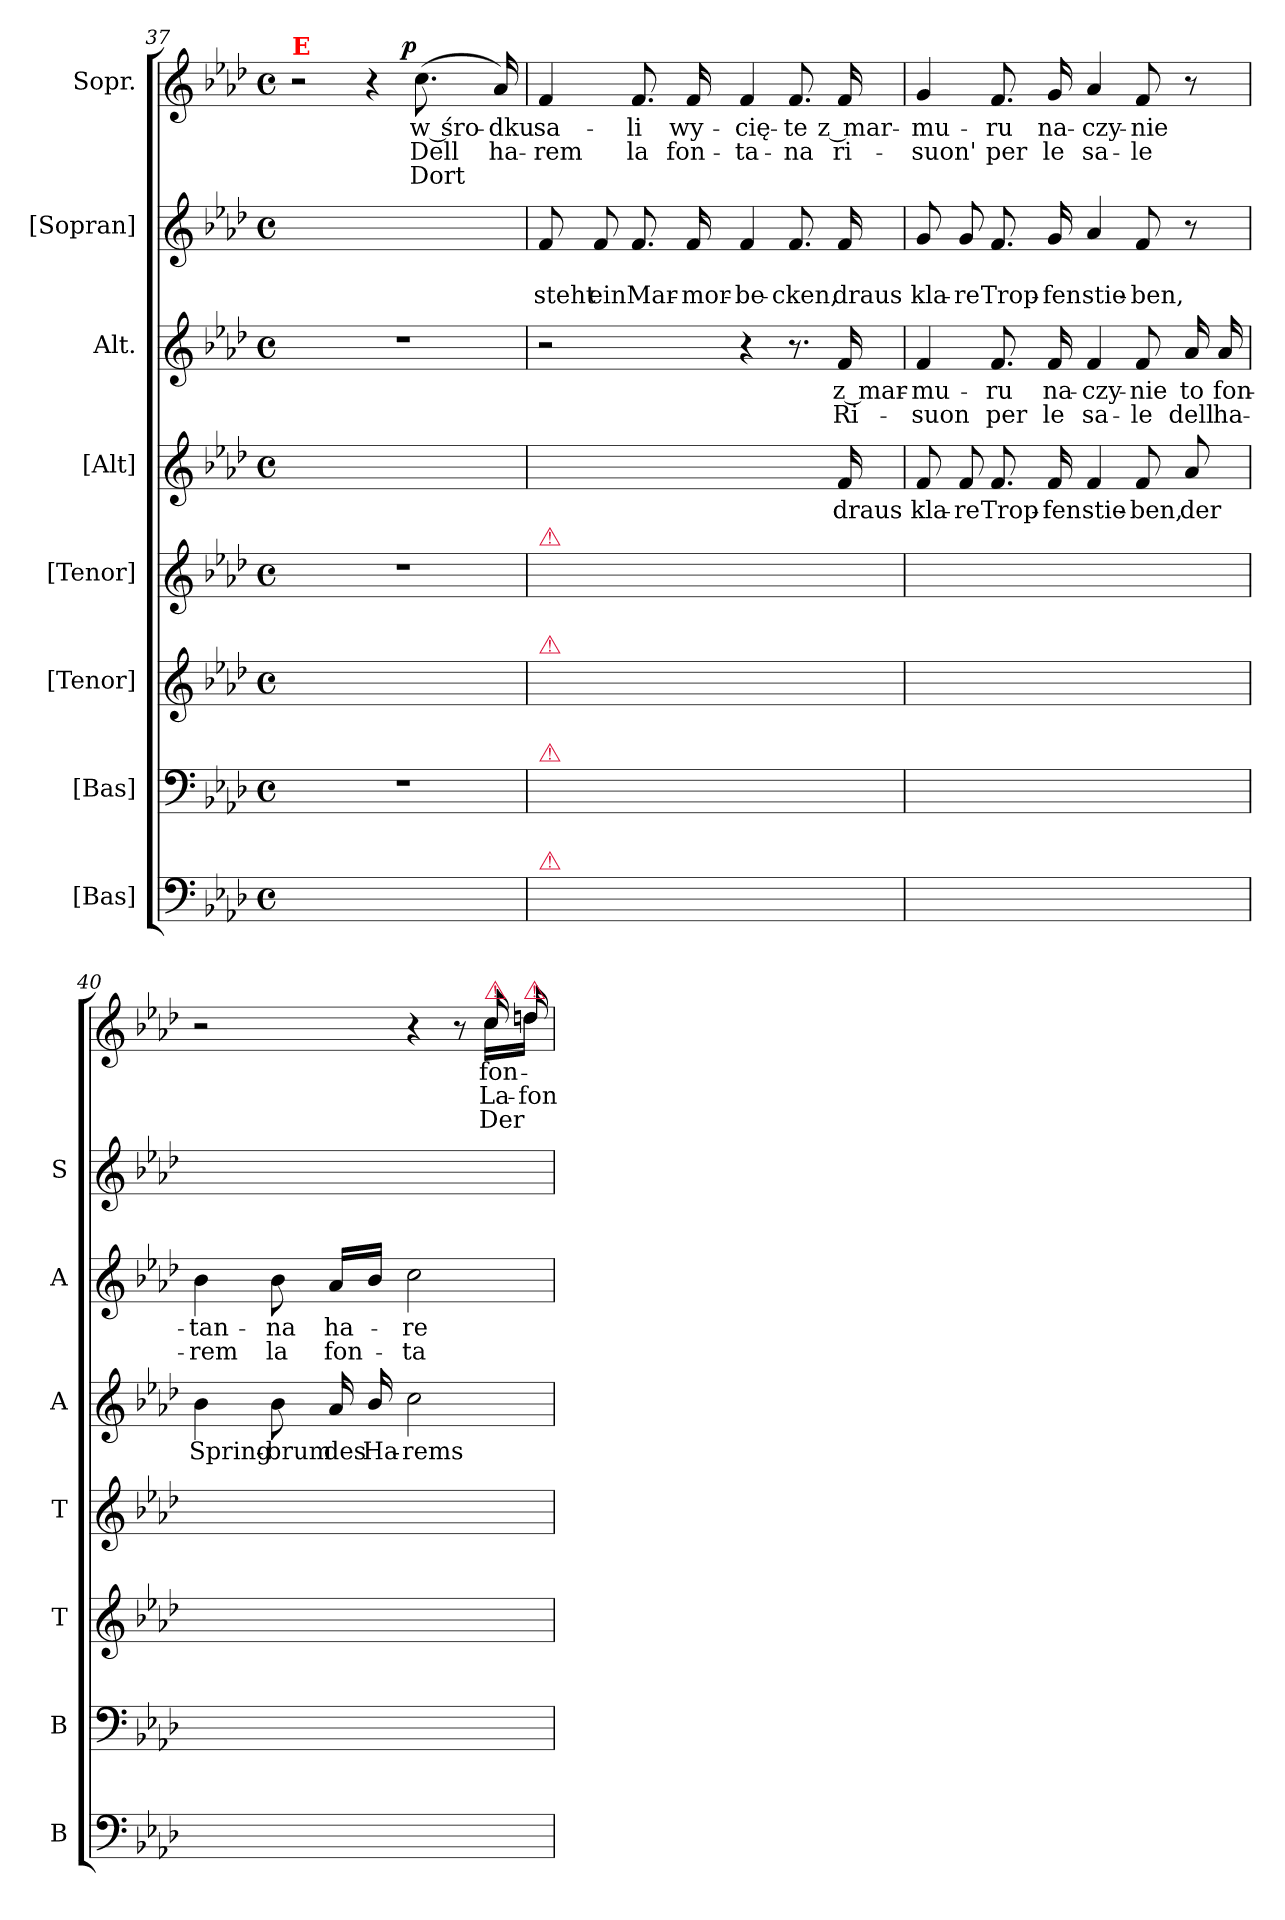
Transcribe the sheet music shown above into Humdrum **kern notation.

**kern	**kern	**kern	**kern	**kern	**text	**kern	**text	**text	**kern	**text	**text	**kern	**text	**text	**text	**dynam
*part8	*part7	*part6	*part5	*part4	*part4	*part3	*part3	*part3	*part2	*part2	*part2	*part1	*part1	*part1	*part1	*part1
*staff8	*staff7	*staff6	*staff5	*staff4	*staff4	*staff3	*staff3	*staff3	*staff2	*staff2	*staff2	*staff1	*staff1	*staff1	*staff1	*staff1
*I"[Bas]	*I"[Bas]	*I"[Tenor]	*I"[Tenor]	*I"[Alt]	*	*I"Alt.	*	*	*I"[Sopran]	*	*	*I"Sopr.	*	*	*	*
*I'B	*I'B	*I'T	*I'T	*I'A	*	*I'A	*	*	*I'S	*	*	*	*	*	*	*
*clefF4	*clefF4	*clefG2	*clefG2	*clefG2	*	*clefG2	*	*	*clefG2	*	*	*clefG2	*	*	*	*
*	*	*ITrd8c12	*ITrd8c12	*	*	*	*	*	*	*	*	*	*	*	*	*
*k[b-e-a-d-]	*k[b-e-a-d-]	*k[b-e-a-d-]	*k[b-e-a-d-]	*k[b-e-a-d-]	*	*k[b-e-a-d-]	*	*	*k[b-e-a-d-]	*	*	*k[b-e-a-d-]	*	*	*	*
*f:	*f:	*f:	*f:	*f:	*	*f:	*	*	*f:	*	*	*f:	*	*	*	*
*M4/4	*M4/4	*M4/4	*M4/4	*M4/4	*	*M4/4	*	*	*M4/4	*	*	*M4/4	*	*	*	*
*met(c)	*met(c)	*met(c)	*met(c)	*met(c)	*	*met(c)	*	*	*met(c)	*	*	*met(c)	*	*	*	*
=37	=37	=37	=37	=37	=37	=37	=37	=37	=37	=37	=37	=37	=37	=37	=37	=37
!	!	!	!	!	!	!	!	!	!	!	!	!LO:TX:a:B:color=red:t=E	!	!	!	!
1ryy	1r	1ryy	1r	1ryy	.	1r	.	.	1ryy	.	.	2r	.	.	.	.
.	.	.	.	.	.	.	.	.	.	.	.	4r	.	.	.	.
!	!	!	!	!	!	!	!	!	!	!	!	!	!	!LO:LY:color=red	!LO:LY:color=darkblue	!LO:DY:a:rj
.	.	.	.	.	.	.	.	.	.	.	.	(8.cc\	w śro-	Dell	Dort	p
!	!	!	!	!	!	!	!	!	!	!	!	!	!	!LO:LY:color=red	!	!
.	.	.	.	.	.	.	.	.	.	.	.	16a-/)	-dku	ha-	.	.
=38	=38	=38	=38	=38	=38	=38	=38	=38	=38	=38	=38	=38	=38	=38	=38	=38
!	!	!	!LO:TX:a:color=crimson:t=⚠	!	!	!	!	!	!	!	!	!	!	!	!	!
!	!	!LO:TX:a:color=crimson:t=⚠	!	!	!	!	!	!	!	!	!	!	!	!	!	!
!	!LO:TX:a:color=crimson:t=⚠	!	!	!	!	!	!	!	!	!	!	!	!	!	!	!
!LO:TX:a:color=crimson:t=⚠	!	!	!	!	!	!	!	!	!	!	!	!	!	!	!	!
!	!	!	!	!	!	!	!	!	!	!	!LO:LY:color=darkblue	!	!	!LO:LY:color=red	!	!
1ryy	1ryy	1ryy	1ryy	2ryy	.	2r	.	.	8f/	.	steht	4f/	sa-	-rem	.	.
!	!	!	!	!	!	!	!	!	!	!	!LO:LY:color=darkblue	!	!	!	!	!
.	.	.	.	.	.	.	.	.	8f/	.	ein	.	.	.	.	.
!	!	!	!	!	!	!	!	!	!	!	!LO:LY:color=darkblue	!	!	!LO:LY:color=red	!	!
.	.	.	.	.	.	.	.	.	8.f/	.	Mar-	8.f/	-li	la	.	.
!	!	!	!	!	!	!	!	!	!	!	!LO:LY:color=darkblue	!	!	!LO:LY:color=red	!	!
.	.	.	.	.	.	.	.	.	16f/	.	-mor-	16f/	wy-	fon-	.	.
!	!	!	!	!	!	!	!	!	!	!	!LO:LY:color=darkblue	!	!	!LO:LY:color=red	!	!
.	.	.	.	4ryy	.	4r	.	.	4f/	.	-be-	4f/	-cię-	-ta-	.	.
!	!	!	!	!	!	!	!	!	!	!	!LO:LY:color=darkblue	!	!	!LO:LY:color=red	!	!
.	.	.	.	8.ryy	.	8.r	.	.	8.f/	.	-cken,	8.f/	-te	-na	.	.
!	!	!	!	!	!LO:LY:color=darkblue	!	!	!LO:LY:color=red	!	!	!LO:LY:color=darkblue	!	!	!LO:LY:color=red	!	!
.	.	.	.	16f/	draus	16f/	z mar-	Ri-	16f/	.	draus	16f/	z mar-	ri-	.	.
=39	=39	=39	=39	=39	=39	=39	=39	=39	=39	=39	=39	=39	=39	=39	=39	=39
!	!	!	!	!	!LO:LY:color=darkblue	!	!	!LO:LY:color=red	!	!	!LO:LY:color=darkblue	!	!	!LO:LY:color=red	!	!
1ryy	1ryy	1ryy	1ryy	8f/	kla-	4f/	-mu-	-suon	8g/	.	kla-	4g/	-mu-	-suon'	.	.
!	!	!	!	!	!LO:LY:color=darkblue	!	!	!	!	!	!LO:LY:color=darkblue	!	!	!	!	!
.	.	.	.	8f/	-re	.	.	.	8g/	.	-re	.	.	.	.	.
!	!	!	!	!	!LO:LY:color=darkblue	!	!	!LO:LY:color=red	!	!	!LO:LY:color=darkblue	!	!	!LO:LY:color=red	!	!
.	.	.	.	8.f/	Trop-	8.f/	-ru	per	8.f/	.	Trop-	8.f/	-ru	per	.	.
!	!	!	!	!	!LO:LY:color=darkblue	!	!	!LO:LY:color=red	!	!	!LO:LY:color=darkblue	!	!	!LO:LY:color=red	!	!
.	.	.	.	16f/	-fen	16f/	na-	le	16g/	.	-fen	16g/	na-	le	.	.
!	!	!	!	!	!LO:LY:color=darkblue	!	!	!LO:LY:color=red	!	!	!LO:LY:color=darkblue	!	!	!LO:LY:color=red	!	!
.	.	.	.	4f/	stie-	4f/	-czy-	sa-	4a-/	.	stie-	4a-/	-czy-	sa-	.	.
!	!	!	!	!	!LO:LY:color=darkblue	!	!	!LO:LY:color=red	!	!	!LO:LY:color=darkblue	!	!	!LO:LY:color=red	!	!
.	.	.	.	8f/	-ben,	8f/	-nie	-le	8f/	.	-ben,	8f/	-nie	-le	.	.
!	!	!	!	!	!LO:LY:color=darkblue	!	!	!LO:LY:color=red	!	!	!	!	!	!	!	!
.	.	.	.	8a-/	der	16a-/	to	dell	8r	.	.	8r	.	.	.	.
!	!	!	!	!	!	!	!	!LO:LY:color=red	!	!	!	!	!	!	!	!
.	.	.	.	.	.	16a-/	fon-	ha-	.	.	.	.	.	.	.	.
=40	=40	=40	=40	=40	=40	=40	=40	=40	=40	=40	=40	=40	=40	=40	=40	=40
!	!	!	!	!	!LO:LY:color=darkblue	!	!	!LO:LY:color=red	!	!	!	!	!	!	!	!
*	*	*	*	*	*	*	*	*	*	*	*	*^	*	*	*	*
1ryy	1ryy	1ryy	1ryy	4b-\	Spring-	4b-\	-tan-	-rem	1ryy	.	.	2r	2ryy	.	.	.	.
!	!	!	!	!	!LO:LY:color=darkblue	!	!	!LO:LY:color=red	!	!	!	!	!	!	!	!	!
.	.	.	.	8b-\	-brum	8b-\	-na	la	.	.	.	.	.	.	.	.	.
!	!	!	!	!	!LO:LY:color=darkblue	!	!	!LO:LY:color=red	!	!	!	!	!	!	!	!	!
.	.	.	.	16a-/	des	16a-/LL	ha-	fon-	.	.	.	.	.	.	.	.	.
!	!	!	!	!	!LO:LY:color=darkblue	!	!	!	!	!	!	!	!	!	!	!	!
.	.	.	.	16b-/	Ha-	16b-/JJ	.	.	.	.	.	.	.	.	.	.	.
!	!	!	!	!	!LO:LY:color=darkblue	!	!	!LO:LY:color=red	!	!	!	!	!	!	!	!	!
.	.	.	.	2cc\	-rems	2cc\	-re-	-ta-	.	.	.	4r	4ryy	.	.	.	.
.	.	.	.	.	.	.	.	.	.	.	.	8r	8ryy	.	.	.	.
!	!	!	!	!	!	!	!	!	!	!	!	!LO:TX:a:color=crimson:t=⚠	!	!	!	!	!
!	!	!	!	!	!	!	!	!	!	!	!	!	!	!	!LO:LY:color=red	!LO:LY:color=darkblue	!
.	.	.	.	.	.	.	.	.	.	.	.	16cc\LL	16cc/	fon-	La-	Der	.
!	!	!	!	!	!	!	!	!	!	!	!	!LO:TX:a:color=crimson:t=⚠	!	!	!	!	!
!	!	!	!	!	!	!	!	!	!	!	!	!	!	!	!LO:LY:color=red	!	!
.	.	.	.	.	.	.	.	.	.	.	.	16ddn\JJ	16ddn/	.	-fon	.	.
*	*	*	*	*	*	*	*	*	*	*	*	*v	*v	*	*	*	*
=	=	=	=	=	=	=	=	=	=	=	=	=	=	=	=	=
*-	*-	*-	*-	*-	*-	*-	*-	*-	*-	*-	*-	*-	*-	*-	*-	*-
